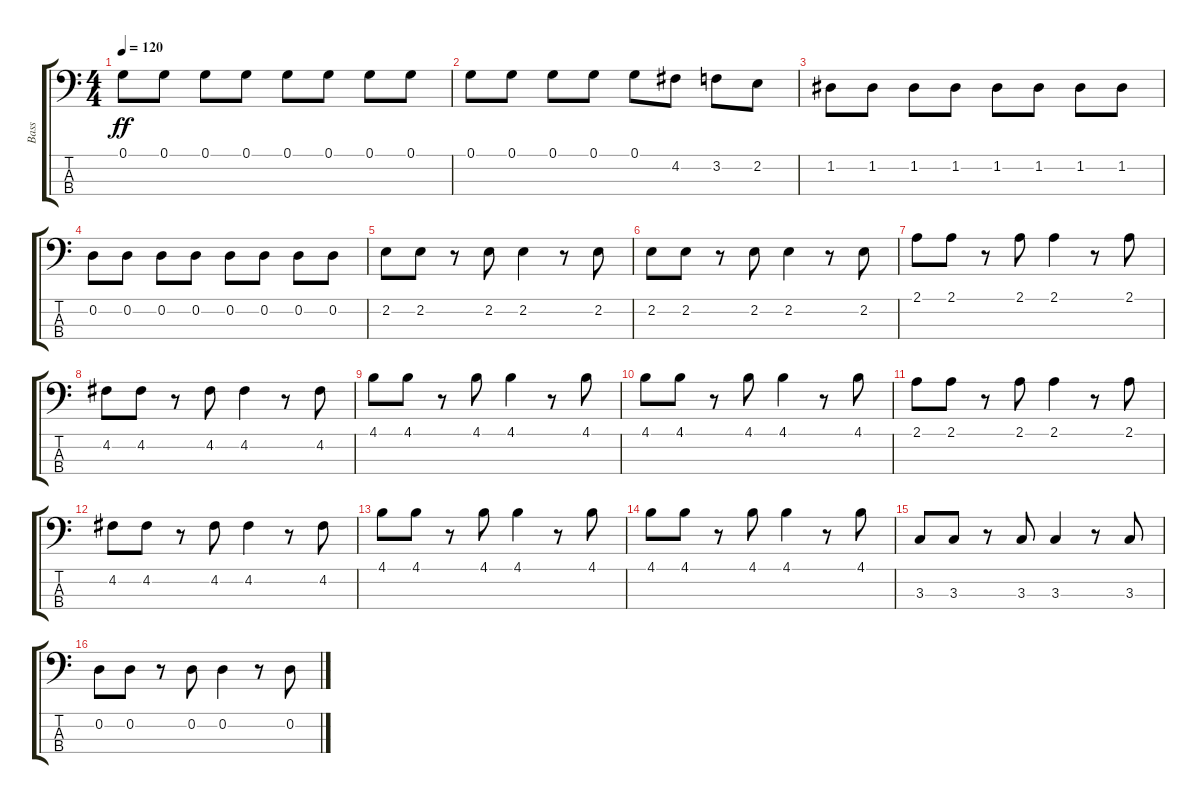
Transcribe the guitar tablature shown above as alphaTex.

\track ("Bass" "Bass") {instrument electricbassfinger}
\staff {score tabs}
\tuning (G2 D2 A1 E1) {hide}
\ts (4 4)
\tempo 120
\clef f4
\ks c
0.1.8{dy ff volume 15} 0.1.8{volume 15} 0.1.8 0.1.8 0.1.8 0.1.8 0.1.8 0.1.8 |
0.1.8 0.1.8 0.1.8 0.1.8 0.1.8{volume 15} 4.2.8{volume 15} 3.2.8{volume 15} 2.2.8{volume 15} |
1.2.8{volume 15} 1.2.8{volume 15} 1.2.8{volume 15} 1.2.8 1.2.8 1.2.8 1.2.8 1.2.8 |
0.2.8 0.2.8 0.2.8 0.2.8 0.2.8 0.2.8 0.2.8 0.2.8 |
2.2.8 2.2.8 r.8 2.2.8 2.2.4 r.8 2.2.8 |
2.2.8 2.2.8 r.8 2.2.8 2.2.4 r.8 2.2.8 |
2.1.8 2.1.8 r.8 2.1.8 2.1.4 r.8 2.1.8 |
4.2.8 4.2.8 r.8 4.2.8 4.2.4 r.8 4.2.8 |
4.1.8 4.1.8 r.8 4.1.8 4.1.4 r.8 4.1.8 |
4.1.8 4.1.8 r.8 4.1.8 4.1.4 r.8 4.1.8 |
2.1.8 2.1.8 r.8 2.1.8 2.1.4 r.8 2.1.8 |
4.2.8 4.2.8 r.8 4.2.8 4.2.4 r.8 4.2.8 |
4.1.8 4.1.8 r.8 4.1.8 4.1.4 r.8 4.1.8 |
4.1.8 4.1.8 r.8 4.1.8 4.1.4 r.8 4.1.8 |
3.3.8 3.3.8 r.8 3.3.8 3.3.4 r.8 3.3.8 |
0.2.8 0.2.8 r.8 0.2.8 0.2.4 r.8 0.2.8
